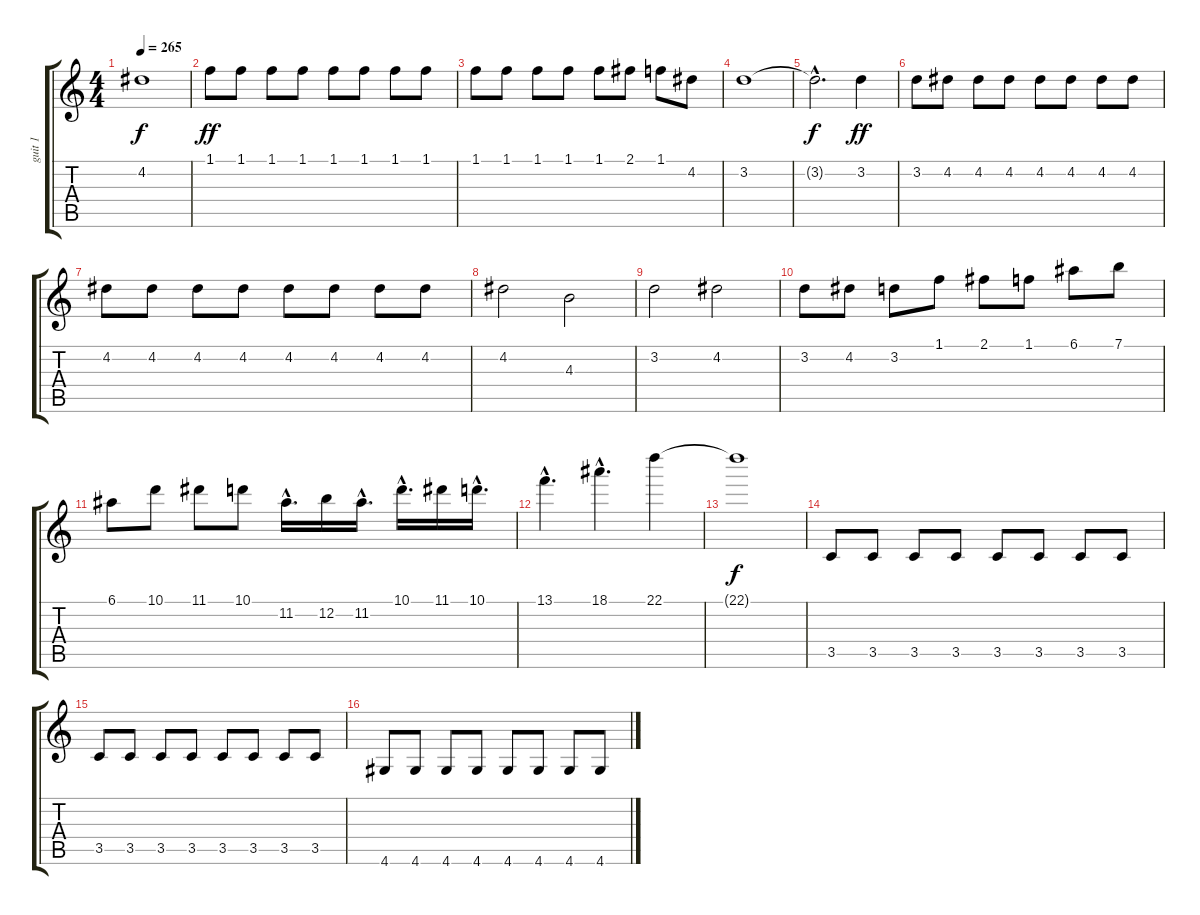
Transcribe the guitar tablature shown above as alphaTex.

\track ("guit 1" "guit 1") {instrument distortionguitar}
\staff {score tabs}
\tuning (E4 B3 G3 D3 A2 E2) {hide}
\ts (4 4)
\tempo 265
\clef g2
\ks c
4.2{t}.1{dy f} |
1.1.8{dy ff} 1.1.8 1.1.8 1.1.8 1.1.8 1.1.8 1.1.8 1.1.8 |
1.1.8 1.1.8 1.1.8 1.1.8 1.1.8 2.1.8 1.1.8 4.2.8 |
3.2.1 |
3.2{hac t}.2{d dy f} 3.2.4{dy ff} |
3.2.8 4.2.8 4.2.8 4.2.8 4.2.8 4.2.8 4.2.8 4.2.8 |
4.2.8 4.2.8 4.2.8 4.2.8 4.2.8 4.2.8 4.2.8 4.2.8 |
4.2.2 4.3.2 |
3.2.2 4.2.2 |
3.2.8 4.2.8 3.2.8 1.1.8 2.1.8 1.1.8 6.1.8 7.1.8 |
6.1.8 10.1.8 11.1.8 10.1.8 11.2{hac}.16{d} 12.2.16 11.2{hac}.16{d} 10.1{hac}.16{d} 11.1.16 10.1{hac}.16{d} |
13.1{hac}.4{d} 18.1{hac}.4{d} 22.1.4 |
22.1{t}.1{dy f} |
3.5.8 3.5.8 3.5.8 3.5.8 3.5.8 3.5.8 3.5.8 3.5.8 |
3.5.8 3.5.8 3.5.8 3.5.8 3.5.8 3.5.8 3.5.8 3.5.8 |
4.6.8 4.6.8 4.6.8 4.6.8 4.6.8 4.6.8 4.6.8 4.6.8
